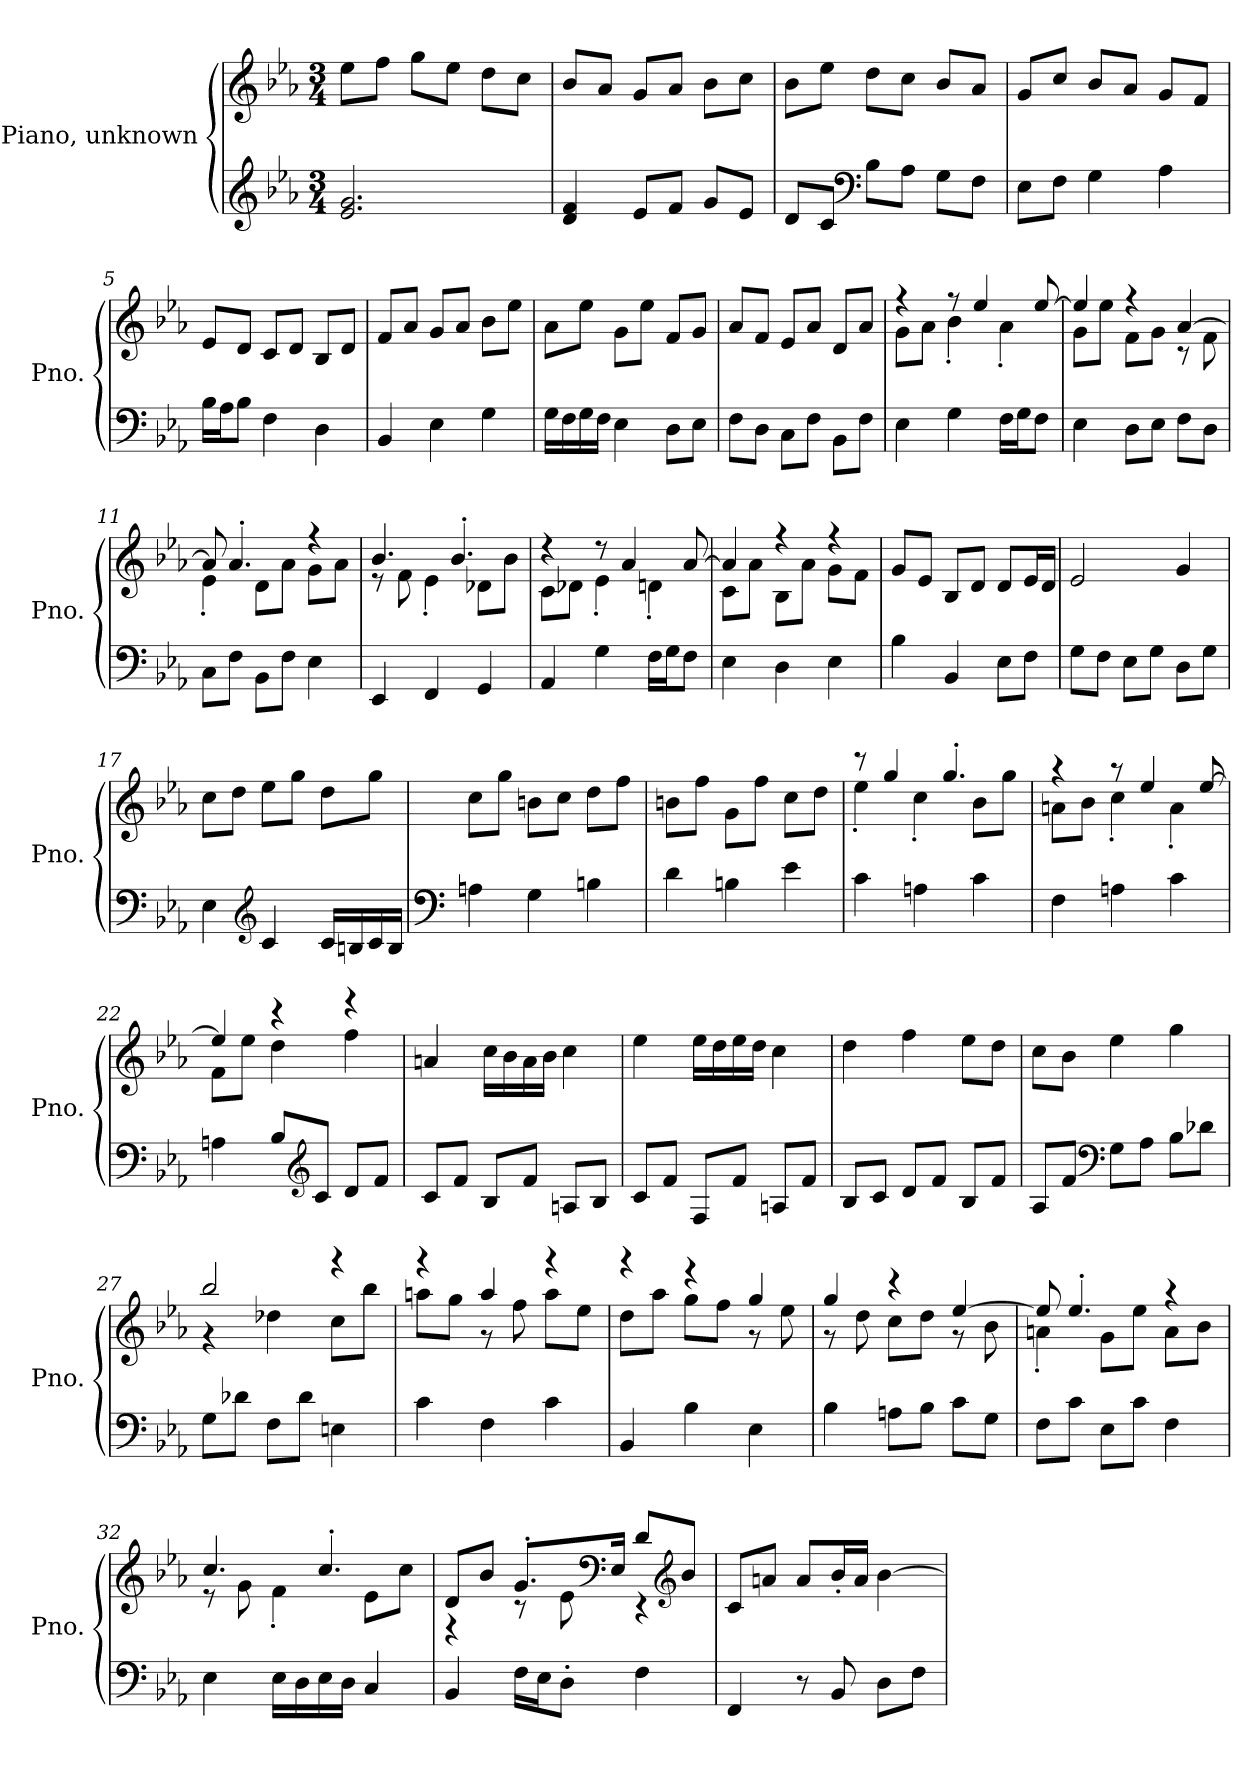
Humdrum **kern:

**kern	**kern
*part1	*part1
*staff2	*staff1
*I"Piano, unknown	*
*I'Pno.	*
*clefG2	*clefG2
*k[b-e-a-]	*k[b-e-a-]
*M3/4	*M3/4
*MM137	*MM137
=1	=1
2.e-/ 2.g/	8ee-\L
.	8ff\J
.	8gg\L
.	8ee-\J
.	8dd\L
.	8cc\J
=2	=2
4d/ 4f/	8b-/L
.	8a-/J
8e-/L	8g/L
8f/J	8a-/J
8g/L	8b-\L
8e-/J	8cc\J
=3	=3
8d/L	8b-\L
8c/J	8ee-\J
*clefF4	*
8B-\L	8dd\L
8A-\J	8cc\J
8G\L	8b-/L
8F\J	8a-/J
=4	=4
8E-\L	8g/L
8F\J	8cc/J
4G\	8b-/L
.	8a-/J
4A-\	8g/L
.	8f/J
=5	=5
16B-\LL	8e-/L
16A-\J	.
8B-\J	8d/J
4F\	8c/L
.	8d/J
4D\	8B-/L
.	8d/J
=6	=6
4BB-/	8f/L
.	8a-/J
4E-\	8g/L
.	8a-/J
4G\	8b-\L
.	8ee-\J
!!LO:LB:g=z
=7	=7
16G\LL	8a-\L
16F\	.
16G\	8ee-\J
16F\JJ	.
4E-\	8g\L
.	8ee-\J
8D\L	8f/L
8E-\J	8g/J
=8	=8
8F\L	8a-/L
8D\J	8f/J
8C\L	8e-/L
8F\J	8a-/J
8BB-\L	8d/L
8F\J	8a-/J
=9	=9
*	*^
4E-\	4r	8g\L
.	.	8a-\J
4G\	8r	4b-'\
.	4ee-/	.
16F\LL	.	4a-'\
16G\J	.	.
8F\J	[8ee-/	.
=10	=10	=10
4E-\	4ee-/]	8g\L
.	.	8ee-\J
8D\L	4r	8f\L
8E-\J	.	8g\J
8F\L	[4a-/	8r
8D\J	.	8f\
=11	=11	=11
8C\L	8a-/]	4e-'\
8F\J	4.a-'/	.
8BB-\L	.	8d\L
8F\J	.	8a-\J
4E-\	4r	8g\L
.	.	8a-\J
!!LO:LB:g=z	!!
=12	=12	=12
4EE-/	4.b-/	8r
.	.	8f\
4FF/	.	4e-'\
.	4.b-'/	.
4GG/	.	8d-X\L
.	.	8b-\J
=13	=13	=13
4AA-/	4r	8c\L
.	.	8d-X\J
4G\	8r	4e-'\
.	4a-/	.
16F\LL	.	4dn'\
16G\J	.	.
8F\J	[8a-/	.
=14	=14	=14
4E-\	4a-/]	8c\L
.	.	8a-\J
4D\	4r	8B-\L
.	.	8a-\J
4E-\	4r	8g\L
.	.	8f\J
*	*v	*v
=15	=15
4B-\	8g/L
.	8e-/J
4BB-/	8B-/L
.	8d/J
8E-\L	8d/L
8F\J	16e-/L
.	16d/JJ
=16	=16
8G\L	2e-/
8F\J	.
8E-\L	.
8G\J	.
8D\L	4g/
8G\J	.
!!LO:LB:g=z
=17	=17
4E-\	8cc\L
.	8dd\J
*clefG2	*
4c/	8ee-\L
.	8gg\J
16c/LL	8dd\L
16Bn/	.
16c/	8gg\J
16B/JJ	.
=18	=18
*clefF4	*
4An\	8cc\L
.	8gg\J
4G\	8bn\L
.	8cc\J
4Bn\	8dd\L
.	8ff\J
=19	=19
4d\	8bn\L
.	8ff\J
4Bn\	8g\L
.	8ff\J
4e-\	8cc\L
.	8dd\J
=20	=20
*	*^
4c\	8r	4ee-'\
.	4gg/	.
4An\	.	4cc'\
.	4.gg'/	.
4c\	.	8b-\L
.	.	8gg\J
=21	=21	=21
4F\	4r	8an\L
.	.	8b-\J
4An\	8r	4cc'\
.	4ee-/	.
4c\	.	4a'\
.	[8ee-/	.
!!LO:LB:g=z	!!
=22	=22	=22
4An\	4ee-/]	8f\L
.	.	8ee-\J
8B-/L	4r	4dd\
*clefG2	*	*
8c/J	.	.
8d/L	4r	4ff\
8f/J	.	.
*	*v	*v
=23	=23
8c/L	4an/
8f/J	.
8B-/L	16cc\LL
.	16b-\
8f/J	16a\
.	16b-\JJ
8An/L	4cc\
8B-/J	.
=24	=24
8c/L	4ee-\
8f/J	.
8F/L	16ee-\LL
.	16dd\
8f/J	16ee-\
.	16dd\JJ
8An/L	4cc\
8f/J	.
=25	=25
8B-/L	4dd\
8c/J	.
8d/L	4ff\
8f/J	.
8B-/L	8ee-\L
8f/J	8dd\J
=26	=26
8A-/L	8cc\L
8f/J	8b-\J
*clefF4	*
8G\L	4ee-\
8A-\J	.
8B-\L	4gg\
8d-X\J	.
!!LO:LB:g=z
=27	=27
*	*^
8G\L	2bb-/	4r
8d-X\J	.	.
8F\L	.	4dd-X\
8d-\J	.	.
4En\	4r	8cc\L
.	.	8bb-\J
=28	=28	=28
4c\	4r	8aan\L
.	.	8gg\J
4F\	4aa/	8r
.	.	8ff\
4c\	4r	8aa\L
.	.	8ee-\J
=29	=29	=29
4BB-/	4r	8dd\L
.	.	8aa-\J
4B-\	4r	8gg\L
.	.	8ff\J
4E-\	4gg/	8r
.	.	8ee-\
=30	=30	=30
4B-\	4gg/	8r
.	.	8dd\
8An\L	4r	8cc\L
8B-\J	.	8dd\J
8c\L	[4ee-/	8r
8G\J	.	8b-\
=31	=31	=31
8F\L	8ee-/]	4an'\
8c\J	4.ee-'/	.
8E-\L	.	8g\L
8c\J	.	8ee-\J
4F\	4r	8a\L
.	.	8b-\J
!!LO:PB:g=z	!!
=32	=32	=32
4E-\	4.cc/	8r
.	.	8g\
16E-\LL	.	4f'\
16D\	.	.
16E-\	4.cc'/	.
16D\JJ	.	.
4C/	.	8e-\L
.	.	8cc\J
=33	=33	=33
4BB-/	8d/L	4r
.	8b-/J	.
16F\LL	8.g'/L	8r
16E-\J	.	.
8D'\J	.	8e-\
*	*clefF4	*
.	16E-/Jk	.
4F\	8d/L	4r
*	*clefG2	*
.	8b-/J	.
*	*v	*v
=34	=34
4FF/	8c/L
.	8an/J
8r	8a/L
8BB-/	16b-'/L
.	16a/JJ
8D\L	[4b-\
8F\J	.
=	=
*-	*-
